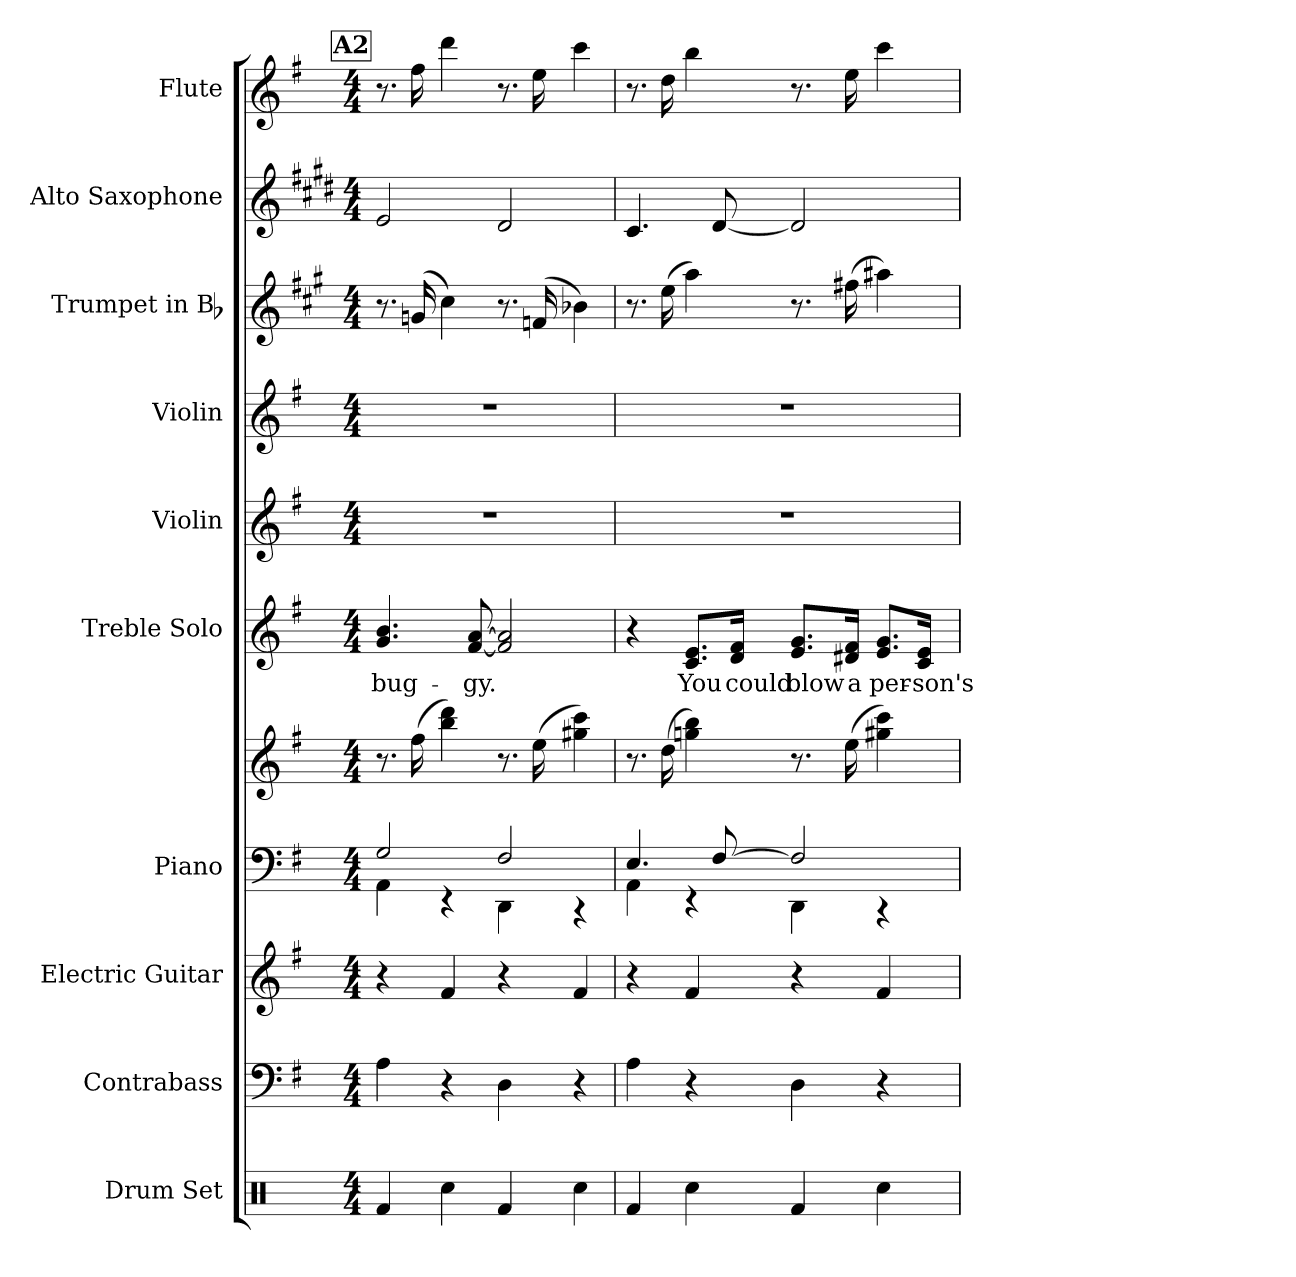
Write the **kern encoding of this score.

**kern	**kern	**kern	**kern	**kern	**kern	**text	**kern	**kern	**kern	**kern	**kern
*part10	*part9	*part8	*part7	*part7	*part6	*part6	*part5	*part4	*part3	*part2	*part1
*staff11	*staff10	*staff9	*staff8	*staff7	*staff6	*staff6	*staff5	*staff4	*staff3	*staff2	*staff1
*I"Drum Set	*I"Contrabass	*I"Electric Guitar	*I"Piano	*	*I"Treble Solo	*	*I"Violin	*I"Violin	*I"Trumpet in Bb	*I"Alto Saxophone	*I"Flute
*I'Dr.	*I'Cb.	*I'E. Gtr.	*I'Pno.	*	*I'Tr. Solo	*	*I'Vln.	*I'Vln.	*I'Tpt.	*I'Alto Sax.	*I'Fl.
*clefX	*clefF4	*clefG2	*clefF4	*clefG2	*clefG2	*	*clefG2	*clefG2	*clefG2	*clefG2	*clefG2
*	*ITrd7c12	*ITrd7c12	*	*	*	*	*	*	*ITrd1c2	*ITrd5c9	*
*k[]	*k[f#]	*k[f#]	*k[f#]	*k[f#]	*k[f#]	*	*k[f#]	*k[f#]	*k[f#]	*k[f#]	*k[f#]
*C:	*G:	*G:	*G:	*G:	*G:	*	*G:	*G:	*G:	*G:	*G:
*M4/4	*M4/4	*M4/4	*M4/4	*M4/4	*M4/4	*	*M4/4	*M4/4	*M4/4	*M4/4	*M4/4
!!LO:REH:place=s1:B:color=#000000:enc=box:fs=19.9975:t=A2
=89	=89	=89	=89	=89	=89	=89	=89	=89	=89	=89	=89
*	*	*	*^	*	*	*	*	*	*	*	*
!	!	!	!	!	!	!	!LO:LY:b:color=#000000	!	!	!	!	!
4Rfi/	4AAi\	4r	2Gi/	4AAi\	8.r	4.gi/ 4.bi	bug-	1r	1r	8.r	2Gi/	8.r
.	.	.	.	.	(16ff#i\	.	.	.	.	(16fni/	.	16ff#i\
4Rcci\	4r	4F#i/	.	4r	4bbi\ 4dddi)	.	.	.	.	(4bi\)	.	4dddi\
!	!	!	!	!	!	!	!LO:LY:b:color=#000000	!	!	!	!	!
.	.	.	.	.	.	[<8f#i/ [>8ai	-gy.	.	.	.	.	.
4Rfi/	4DDi\	4r	2F#i/	4DDi\	8.r	2f#i/] 2ai]	.	.	.	8.r	2F#i/	8.r
.	.	.	.	.	(16eei\	.	.	.	.	(16e-Xi/	.	16eei\
4Rcci\	4r	4F#i/	.	4r	4gg#Xi\ 4ccci)	.	.	.	.	(4a-Xi\)	.	4ccci\
!!LO:PB:g=z
=90	=90	=90	=90	=90	=90	=90	=90	=90	=90	=90	=90	=90
4Rfi/	4AAi\	4r	4.Ei/	4AAi\	8.r	4r	.	1r	1r	8.r	4.Ei/	8.r
.	.	.	.	.	(16ddi\	.	.	.	.	(16ddi\	.	16ddi\
!	!	!	!	!	!	!	!LO:LY:b:color=#000000	!	!	!	!	!
4Rcci\	4r	4F#i/	.	4r	4ggni\ 4bbi)	8.ci/ 8.eiL	You	.	.	(4ggi\)	.	4bbi\
.	.	.	[>8F#i/	.	.	.	.	.	.	.	[<8F#i/	.
!	!	!	!	!	!	!	!LO:LY:b:color=#000000	!	!	!	!	!
.	.	.	.	.	.	16di/ 16f#iJk	could	.	.	.	.	.
!	!	!	!	!	!	!	!LO:LY:b:color=#000000	!	!	!	!	!
4Rfi/	4DDi\	4r	2F#i/]	4DDi\	8.r	8.ei/ 8.giL	blow	.	.	8.r	2F#i/]	8.r
!	!	!	!	!	!	!	!LO:LY:b:color=#000000	!	!	!	!	!
.	.	.	.	.	(16eei\	16d#Xi/ 16f#iJk	a	.	.	(16eeni\	.	16eei\
!	!	!	!	!	!	!	!LO:LY:b:color=#000000	!	!	!	!	!
4Rcci\	4r	4F#i/	.	4r	4gg#Xi\ 4ccci)	8.ei/ 8.giL	per-	.	.	4gg#Xi\)	.	4ccci\
!	!	!	!	!	!	!	!LO:LY:b:color=#000000	!	!	!	!	!
.	.	.	.	.	.	16ci/ 16eiJk	-son's	.	.	.	.	.
*	*	*	*v	*v	*	*	*	*	*	*	*	*
=	=	=	=	=	=	=	=	=	=	=	=
*-	*-	*-	*-	*-	*-	*-	*-	*-	*-	*-	*-
